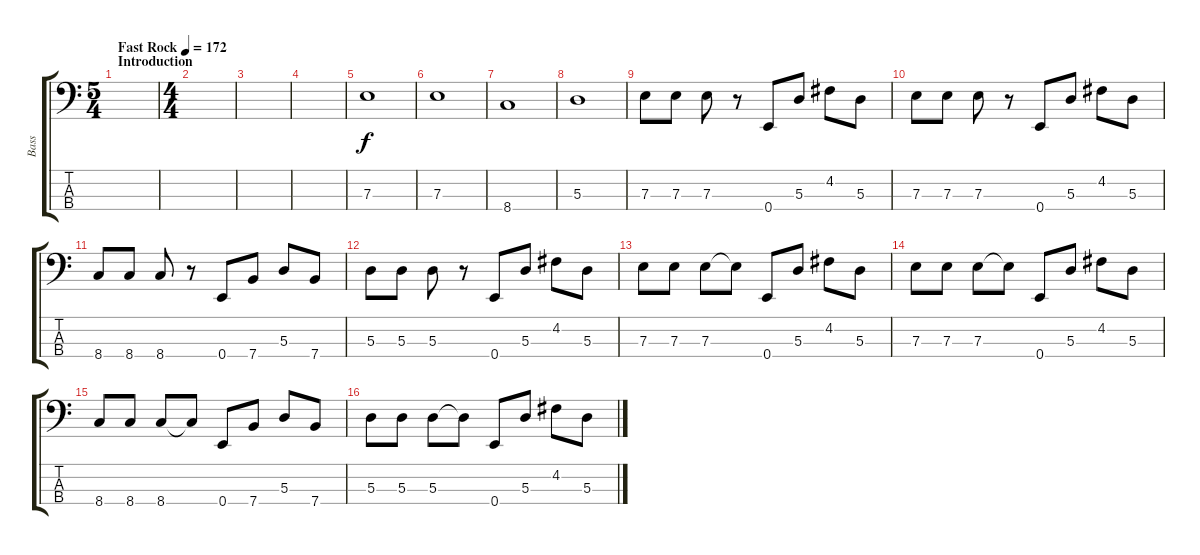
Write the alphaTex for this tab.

\track ("Bass" "Bass") {instrument electricbassfinger}
\staff {score tabs}
\tuning (G2 D2 A1 E1) {hide}
\ts (5 4)
\section ("" "Introduction")
\tempo (172 "Fast Rock")
\clef f4
\ks c
|
\ts (4 4)
|
|
|
7.3.1 |
7.3.1 |
8.4.1 |
5.3.1 |
7.3.8 7.3.8 7.3.8 r.8 0.4.8 5.3.8 4.2.8 5.3.8 |
7.3.8 7.3.8 7.3.8 r.8 0.4.8 5.3.8 4.2.8 5.3.8 |
8.4.8 8.4.8 8.4.8 r.8 0.4.8 7.4.8 5.3.8 7.4.8 |
5.3.8 5.3.8 5.3.8 r.8 0.4.8 5.3.8 4.2.8 5.3.8 |
7.3.8 7.3.8 7.3.8 7.3{t}.8 0.4.8 5.3.8 4.2.8 5.3.8 |
7.3.8 7.3.8 7.3.8 7.3{t}.8 0.4.8 5.3.8 4.2.8 5.3.8 |
8.4.8 8.4.8 8.4.8 8.4{t}.8 0.4.8 7.4.8 5.3.8 7.4.8 |
5.3.8 5.3.8 5.3.8 5.3{t}.8 0.4.8 5.3.8 4.2.8 5.3.8
